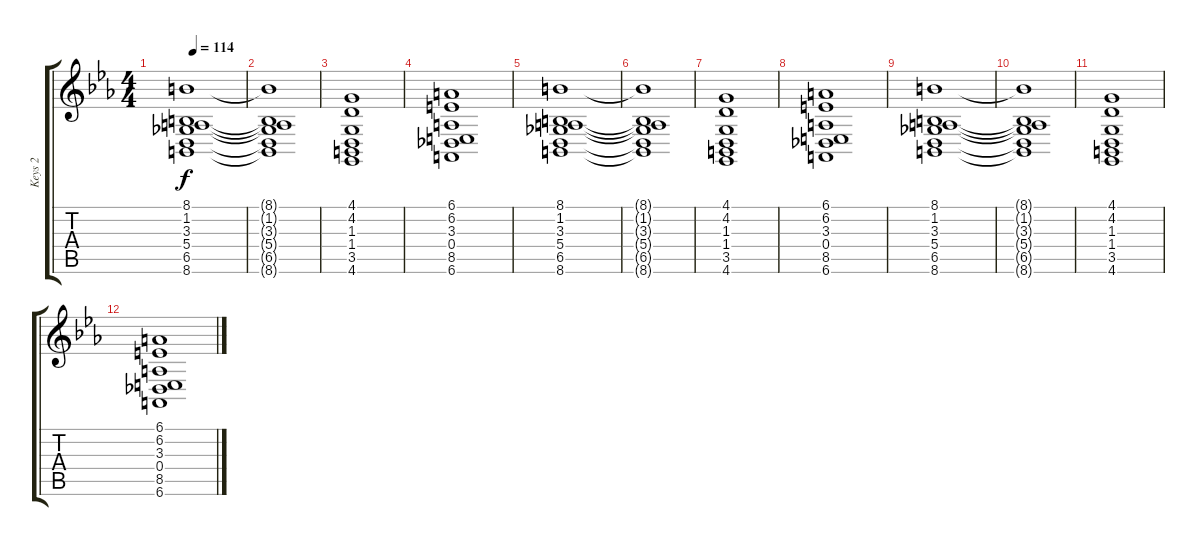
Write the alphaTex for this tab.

\track ("Keys 2" "Keys 2") {instrument lead1square}
\staff {score tabs}
\tuning (Eb4 Bb3 Gb3 Db3 Ab2 Eb2) {hide}
\ts (4 4)
\tempo 114
\clef g2
\ks cminor
(8.1 1.2 3.3 5.4 6.5 8.6).1{dy f} |
(8.1{t} 1.2{t} 3.3{t} 5.4{t} 6.5{t} 8.6{t}).1 |
(4.1 4.2 1.3 1.4 3.5 4.6).1 |
(6.1 6.2 3.3 0.4 8.5 6.6).1 |
(8.1 1.2 3.3 5.4 6.5 8.6).1 |
(8.1{t} 1.2{t} 3.3{t} 5.4{t} 6.5{t} 8.6{t}).1 |
(4.1 4.2 1.3 1.4 3.5 4.6).1 |
(6.1 6.2 3.3 0.4 8.5 6.6).1 |
(8.1 1.2 3.3 5.4 6.5 8.6).1{volume 0} |
(8.1{t} 1.2{t} 3.3{t} 5.4{t} 6.5{t} 8.6{t}).1 |
(4.1 4.2 1.3 1.4 3.5 4.6).1 |
(6.1 6.2 3.3 0.4 8.5 6.6).1
